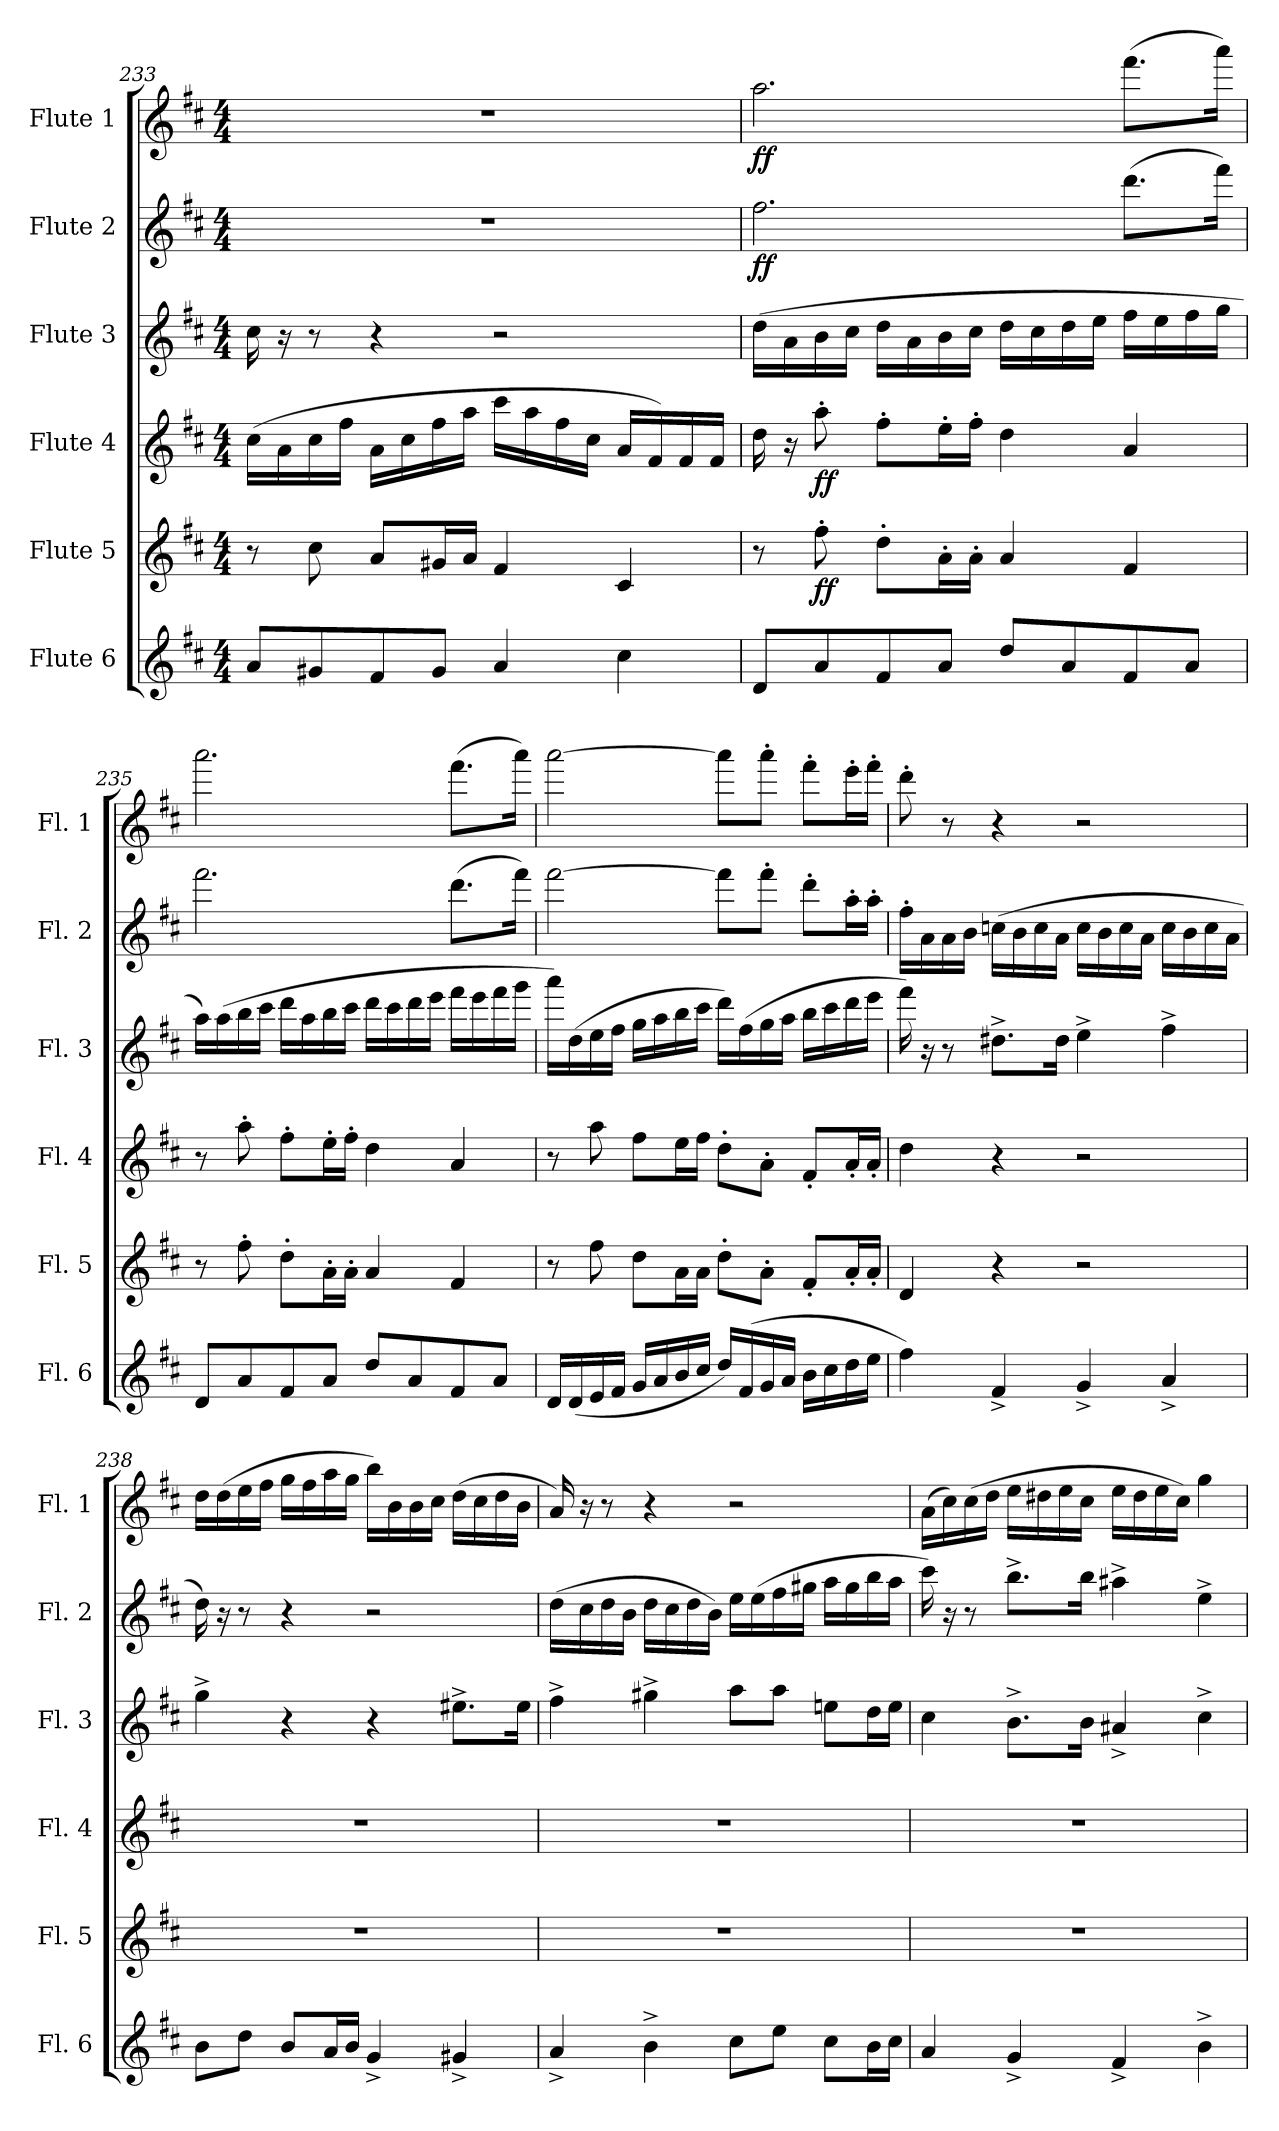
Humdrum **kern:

**kern	**kern	**dynam	**kern	**dynam	**kern	**kern	**dynam	**kern	**dynam
*part6	*part5	*part5	*part4	*part4	*part3	*part2	*part2	*part1	*part1
*staff6	*staff5	*staff5	*staff4	*staff4	*staff3	*staff2	*staff2	*staff1	*staff1
*I"Flute 6	*I"Flute 5	*	*I"Flute 4	*	*I"Flute 3	*I"Flute 2	*	*I"Flute 1	*
*I'Fl. 6	*I'Fl. 5	*	*I'Fl. 4	*	*I'Fl. 3	*I'Fl. 2	*	*I'Fl. 1	*
!!LO:PB:g=z
*clefG2	*clefG2	*	*clefG2	*	*clefG2	*clefG2	*	*clefG2	*
*k[f#c#]	*k[f#c#]	*	*k[f#c#]	*	*k[f#c#]	*k[f#c#]	*	*k[f#c#]	*
*M4/4	*M4/4	*	*M4/4	*	*M4/4	*M4/4	*	*M4/4	*
=233	=233	=233	=233	=233	=233	=233	=233	=233	=233
8a/L	8r	.	(>16cc#\LL	.	16cc#\	1r	.	1r	.
.	.	.	16a\	.	16r	.	.	.	.
8g#X/	8cc#\	.	16cc#\	.	8r	.	.	.	.
.	.	.	16ff#\JJ	.	.	.	.	.	.
8f#/	8a/L	.	16a\LL	.	4r	.	.	.	.
.	.	.	16cc#\	.	.	.	.	.	.
8g#/J	16g#X/L	.	16ff#\	.	.	.	.	.	.
.	16a/JJ	.	16aa\JJ	.	.	.	.	.	.
4a/	4f#/	.	16ccc#\LL	.	2r	.	.	.	.
.	.	.	16aa\	.	.	.	.	.	.
.	.	.	16ff#\	.	.	.	.	.	.
.	.	.	16cc#\JJ	.	.	.	.	.	.
4cc#\	4c#/	.	16a/LL	.	.	.	.	.	.
.	.	.	16f#/)	.	.	.	.	.	.
.	.	.	16f#/	.	.	.	.	.	.
.	.	.	16f#/JJ	.	.	.	.	.	.
=234	=234	=234	=234	=234	=234	=234	=234	=234	=234
!	!	!	!	!	!	!	!LO:DY:b	!	!LO:DY:b
8d/L	8r	.	16dd\	.	(>16dd\LL	2.ff#\	ff	2.aa\	ff
.	.	.	16r	.	16a\	.	.	.	.
!	!	!LO:DY:b	!	!LO:DY:b	!	!	!	!	!
8a/	8ff#'\	ff	8aa'\	ff	16b\	.	.	.	.
.	.	.	.	.	16cc#\JJ	.	.	.	.
8f#/	8dd'\L	.	8ff#'\L	.	16dd\LL	.	.	.	.
.	.	.	.	.	16a\	.	.	.	.
8a/J	16a'\L	.	16ee'\L	.	16b\	.	.	.	.
.	16a'\JJ	.	16ff#'\JJ	.	16cc#\JJ	.	.	.	.
8dd/L	4a/	.	4dd\	.	16dd\LL	.	.	.	.
.	.	.	.	.	16cc#\	.	.	.	.
8a/	.	.	.	.	16dd\	.	.	.	.
.	.	.	.	.	16ee\JJ	.	.	.	.
8f#/	4f#/	.	4a/	.	16ff#\LL	(>8.ddd\L	.	(>8.fff#\L	.
.	.	.	.	.	16ee\	.	.	.	.
8a/J	.	.	.	.	16ff#\	.	.	.	.
.	.	.	.	.	16gg\JJ	16fff#\Jk)	.	16aaa\Jk)	.
=235	=235	=235	=235	=235	=235	=235	=235	=235	=235
8d/L	8r	.	8r	.	16aa\LL)	2.fff#\	.	2.aaa\	.
.	.	.	.	.	(>16aa\	.	.	.	.
8a/	8ff#'\	.	8aa'\	.	16bb\	.	.	.	.
.	.	.	.	.	16ccc#\JJ	.	.	.	.
8f#/	8dd'\L	.	8ff#'\L	.	16ddd\LL	.	.	.	.
.	.	.	.	.	16aa\	.	.	.	.
8a/J	16a'\L	.	16ee'\L	.	16bb\	.	.	.	.
.	16a'\JJ	.	16ff#'\JJ	.	16ccc#\JJ	.	.	.	.
8dd/L	4a/	.	4dd\	.	16ddd\LL	.	.	.	.
.	.	.	.	.	16ccc#\	.	.	.	.
8a/	.	.	.	.	16ddd\	.	.	.	.
.	.	.	.	.	16eee\JJ	.	.	.	.
8f#/	4f#/	.	4a/	.	16fff#\LL	(>8.ddd\L	.	(>8.fff#\L	.
.	.	.	.	.	16eee\	.	.	.	.
8a/J	.	.	.	.	16fff#\	.	.	.	.
.	.	.	.	.	16ggg\JJ	16fff#\Jk)	.	16aaa\Jk)	.
!!LO:LB:g=z
=236	=236	=236	=236	=236	=236	=236	=236	=236	=236
16d/LL	8r	.	8r	.	16aaa\LL)	[2fff#\	.	[2aaa\	.
(<16d/	.	.	.	.	(>16dd\	.	.	.	.
16e/	8ff#\	.	8aa\	.	16ee\	.	.	.	.
16f#/JJ	.	.	.	.	16ff#\JJ	.	.	.	.
16g/LL	8dd\L	.	8ff#\L	.	16gg\LL	.	.	.	.
16a/	.	.	.	.	16aa\	.	.	.	.
16b/	16a\L	.	16ee\L	.	16bb\	.	.	.	.
16cc#/JJ	16a\JJ	.	16ff#\JJ	.	16ccc#\JJ	.	.	.	.
16dd/LL)	8dd'\L	.	8dd'\L	.	16ddd\LL)	8fff#\L]	.	8aaa\L]	.
(>16f#/	.	.	.	.	(>16ff#\	.	.	.	.
16g/	8a'\J	.	8a'\J	.	16gg\	8fff#'\J	.	8aaa'\J	.
16a/JJ	.	.	.	.	16aa\JJ	.	.	.	.
16b\LL	8f#'/L	.	8f#'/L	.	16bb\LL	8ddd'\L	.	8fff#'\L	.
16cc#\	.	.	.	.	16ccc#\	.	.	.	.
16dd\	16a'/L	.	16a'/L	.	16ddd\	16aa'\L	.	16eee'\L	.
16ee\JJ	16a'/JJ	.	16a'/JJ	.	16eee\JJ	16aa'\JJ	.	16fff#'\JJ	.
=237	=237	=237	=237	=237	=237	=237	=237	=237	=237
4ff#\)	4d/	.	4dd\	.	16fff#\)	16ff#'\LL	.	8ddd'\	.
.	.	.	.	.	16r	16a\	.	.	.
.	.	.	.	.	8r	16a\	.	8r	.
.	.	.	.	.	.	16b\JJ	.	.	.
4f#^/	4r	.	4r	.	8.dd#X^\L	(>16ccn\LL	.	4r	.
.	.	.	.	.	.	16b\	.	.	.
.	.	.	.	.	.	16cc\	.	.	.
.	.	.	.	.	16dd#\Jk	16a\JJ	.	.	.
4g^/	2r	.	2r	.	4ee^\	16cc\LL	.	2r	.
.	.	.	.	.	.	16b\	.	.	.
.	.	.	.	.	.	16cc\	.	.	.
.	.	.	.	.	.	16a\JJ	.	.	.
4a^/	.	.	.	.	4ff#^\	16cc\LL	.	.	.
.	.	.	.	.	.	16b\	.	.	.
.	.	.	.	.	.	16cc\	.	.	.
.	.	.	.	.	.	16a\JJ	.	.	.
=238	=238	=238	=238	=238	=238	=238	=238	=238	=238
8b\L	1r	.	1r	.	4gg^\	16dd\)	.	16dd\LL	.
.	.	.	.	.	.	16r	.	(>16dd\	.
8dd\J	.	.	.	.	.	8r	.	16ee\	.
.	.	.	.	.	.	.	.	16ff#\JJ	.
8b/L	.	.	.	.	4r	4r	.	16gg\LL	.
.	.	.	.	.	.	.	.	16ff#\	.
16a/L	.	.	.	.	.	.	.	16aa\	.
16b/JJ	.	.	.	.	.	.	.	16gg\JJ	.
4g^/	.	.	.	.	4r	2r	.	16bb\LL)	.
.	.	.	.	.	.	.	.	16b\	.
.	.	.	.	.	.	.	.	16b\	.
.	.	.	.	.	.	.	.	16cc#\JJ	.
4g#X^/	.	.	.	.	8.ee#X^\L	.	.	(>16dd\LL	.
.	.	.	.	.	.	.	.	16cc#\	.
.	.	.	.	.	.	.	.	16dd\	.
.	.	.	.	.	16ee#\Jk	.	.	16b\JJ	.
!!LO:PB:g=z
=239	=239	=239	=239	=239	=239	=239	=239	=239	=239
4a^/	1r	.	1r	.	4ff#^\	(>16dd\LL	.	16a/)	.
.	.	.	.	.	.	16cc#\	.	16r	.
.	.	.	.	.	.	16dd\	.	8r	.
.	.	.	.	.	.	16b\JJ	.	.	.
4b^\	.	.	.	.	4gg#X^\	16dd\LL	.	4r	.
.	.	.	.	.	.	16cc#\	.	.	.
.	.	.	.	.	.	16dd\	.	.	.
.	.	.	.	.	.	16b\JJ)	.	.	.
8cc#\L	.	.	.	.	8aa\L	16ee\LL	.	2r	.
.	.	.	.	.	.	(>16ee\	.	.	.
8ee\J	.	.	.	.	8aa\J	16ff#\	.	.	.
.	.	.	.	.	.	16gg#X\JJ	.	.	.
8cc#\L	.	.	.	.	8een\L	16aa\LL	.	.	.
.	.	.	.	.	.	16gg#\	.	.	.
16b\L	.	.	.	.	16dd\L	16bb\	.	.	.
16cc#\JJ	.	.	.	.	16ee\JJ	16aa\JJ	.	.	.
=240	=240	=240	=240	=240	=240	=240	=240	=240	=240
4a/	1r	.	1r	.	4cc#\	16ccc#\)	.	(>16a\LL	.
.	.	.	.	.	.	16r	.	16cc#\)	.
.	.	.	.	.	.	8r	.	(>16cc#\	.
.	.	.	.	.	.	.	.	16dd\JJ	.
4g^/	.	.	.	.	8.b^\L	8.bb^\L	.	16ee\LL	.
.	.	.	.	.	.	.	.	16dd#X\	.
.	.	.	.	.	.	.	.	16ee\	.
.	.	.	.	.	16b\Jk	16bb\Jk	.	16cc#\JJ	.
4f#^/	.	.	.	.	4a#X^/	4aa#X^\	.	16ee\LL	.
.	.	.	.	.	.	.	.	16dd#\	.
.	.	.	.	.	.	.	.	16ee\	.
.	.	.	.	.	.	.	.	16cc#\JJ)	.
4b^\	.	.	.	.	4cc#^\	4ee^\	.	4gg\	.
=	=	=	=	=	=	=	=	=	=
*-	*-	*-	*-	*-	*-	*-	*-	*-	*-
